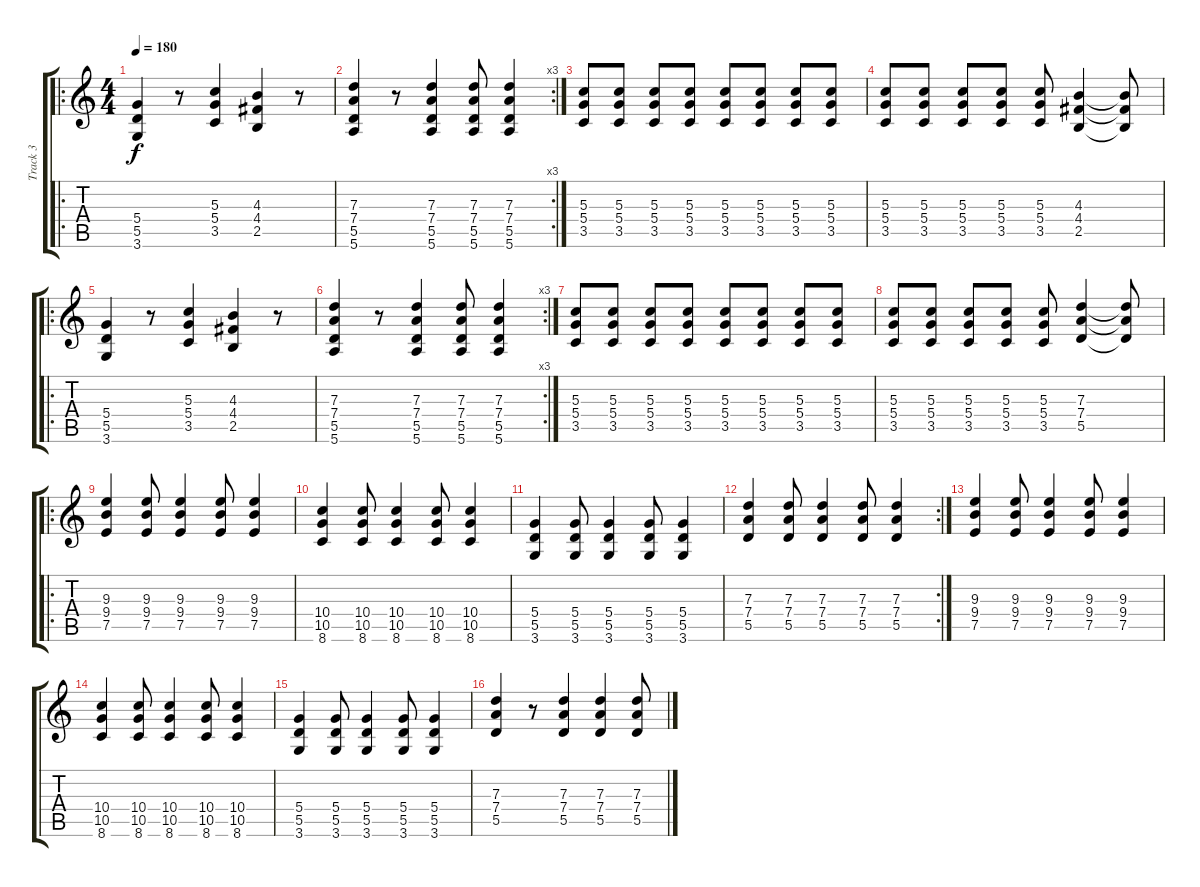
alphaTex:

\track ("Track 3" "Track 3") {instrument overdrivenguitar}
\staff {score tabs}
\tuning (E4 B3 G3 D3 A2 E2) {hide}
\ro
\ts (4 4)
\tempo 180
\clef g2
\ks c
(5.4 5.5 3.6).4{dy f} r.8 (5.3 5.4 3.5).4 (4.3 4.4 2.5).4 r.8 |
\rc 3
(7.3 7.4 5.5 5.6).4 r.8 (7.3 7.4 5.5 5.6).4 (7.3 7.4 5.5 5.6).8 (7.3 7.4 5.5 5.6).4 |
(5.3 5.4 3.5).8 (5.3 5.4 3.5).8 (5.3 5.4 3.5).8 (5.3 5.4 3.5).8 (5.3 5.4 3.5).8 (5.3 5.4 3.5).8 (5.3 5.4 3.5).8 (5.3 5.4 3.5).8 |
(5.3 5.4 3.5).8 (5.3 5.4 3.5).8 (5.3 5.4 3.5).8 (5.3 5.4 3.5).8 (5.3 5.4 3.5).8 (4.3 4.4 2.5).4 (4.3{t} 4.4{t} 2.5{t}).8 |
\ro
(5.4 5.5 3.6).4 r.8 (5.3 5.4 3.5).4 (4.3 4.4 2.5).4 r.8 |
\rc 3
(7.3 7.4 5.5 5.6).4 r.8 (7.3 7.4 5.5 5.6).4 (7.3 7.4 5.5 5.6).8 (7.3 7.4 5.5 5.6).4 |
(5.3 5.4 3.5).8 (5.3 5.4 3.5).8 (5.3 5.4 3.5).8 (5.3 5.4 3.5).8 (5.3 5.4 3.5).8 (5.3 5.4 3.5).8 (5.3 5.4 3.5).8 (5.3 5.4 3.5).8 |
(5.3 5.4 3.5).8 (5.3 5.4 3.5).8 (5.3 5.4 3.5).8 (5.3 5.4 3.5).8 (5.3 5.4 3.5).8 (7.3 7.4 5.5).4 (7.3{t} 7.4{t} 5.5{t}).8 |
\ro
(9.3 9.4 7.5).4 (9.3 9.4 7.5).8 (9.3 9.4 7.5).4 (9.3 9.4 7.5).8 (9.3 9.4 7.5).4 |
(10.4 10.5 8.6).4 (10.4 10.5 8.6).8 (10.4 10.5 8.6).4 (10.4 10.5 8.6).8 (10.4 10.5 8.6).4 |
(5.4 5.5 3.6).4 (5.4 5.5 3.6).8 (5.4 5.5 3.6).4 (5.4 5.5 3.6).8 (5.4 5.5 3.6).4 |
\rc 2
(7.3 7.4 5.5).4 (7.3 7.4 5.5).8 (7.3 7.4 5.5).4 (7.3 7.4 5.5).8 (7.3 7.4 5.5).4 |
(9.3 9.4 7.5).4 (9.3 9.4 7.5).8 (9.3 9.4 7.5).4 (9.3 9.4 7.5).8 (9.3 9.4 7.5).4 |
(10.4 10.5 8.6).4 (10.4 10.5 8.6).8 (10.4 10.5 8.6).4 (10.4 10.5 8.6).8 (10.4 10.5 8.6).4 |
(5.4 5.5 3.6).4 (5.4 5.5 3.6).8 (5.4 5.5 3.6).4 (5.4 5.5 3.6).8 (5.4 5.5 3.6).4 |
(7.3 7.4 5.5).4 r.8 (7.3 7.4 5.5).4 (7.3 7.4 5.5).4 (7.3 7.4 5.5).8
